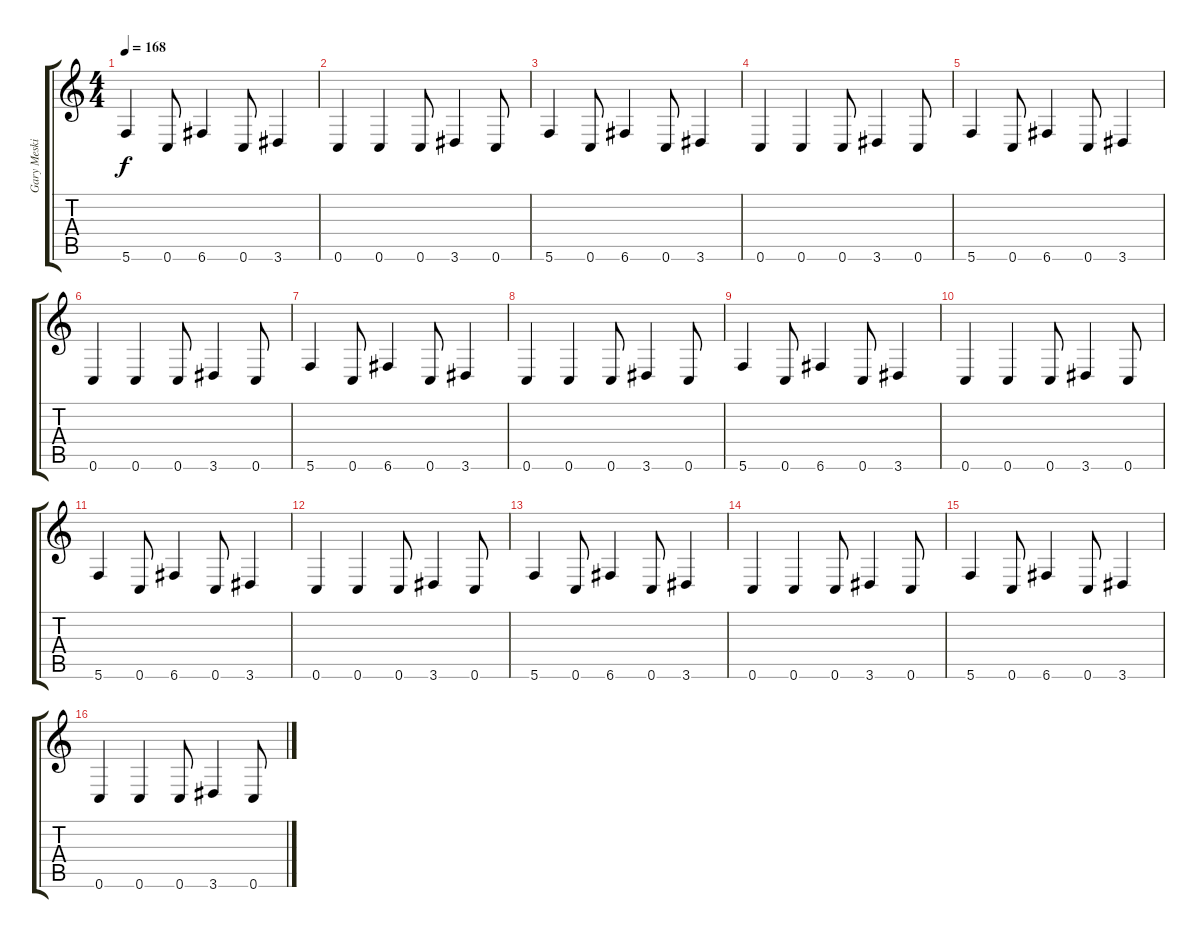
\track ("Gary Meskil" "Gary Meski") {instrument electricbasspick}
\staff {score tabs}
\tuning (C4 G3 Eb3 Bb2 F2 C2) {hide}
\ts (4 4)
\tempo 168
\clef g2
\ks c
5.6.4{dy f} 0.6.8 6.6.4 0.6.8 3.6.4 |
0.6.4 0.6.4 0.6.8 3.6.4 0.6.8 |
5.6.4 0.6.8 6.6.4 0.6.8 3.6.4 |
0.6.4 0.6.4 0.6.8 3.6.4 0.6.8 |
5.6.4 0.6.8 6.6.4 0.6.8 3.6.4 |
0.6.4 0.6.4 0.6.8 3.6.4 0.6.8 |
5.6.4 0.6.8 6.6.4 0.6.8 3.6.4 |
0.6.4 0.6.4 0.6.8 3.6.4 0.6.8 |
5.6.4 0.6.8 6.6.4 0.6.8 3.6.4 |
0.6.4 0.6.4 0.6.8 3.6.4 0.6.8 |
5.6.4 0.6.8 6.6.4 0.6.8 3.6.4 |
0.6.4 0.6.4 0.6.8 3.6.4 0.6.8 |
5.6.4 0.6.8 6.6.4 0.6.8 3.6.4 |
0.6.4 0.6.4 0.6.8 3.6.4 0.6.8 |
5.6.4 0.6.8 6.6.4 0.6.8 3.6.4 |
0.6.4 0.6.4 0.6.8 3.6.4 0.6.8
